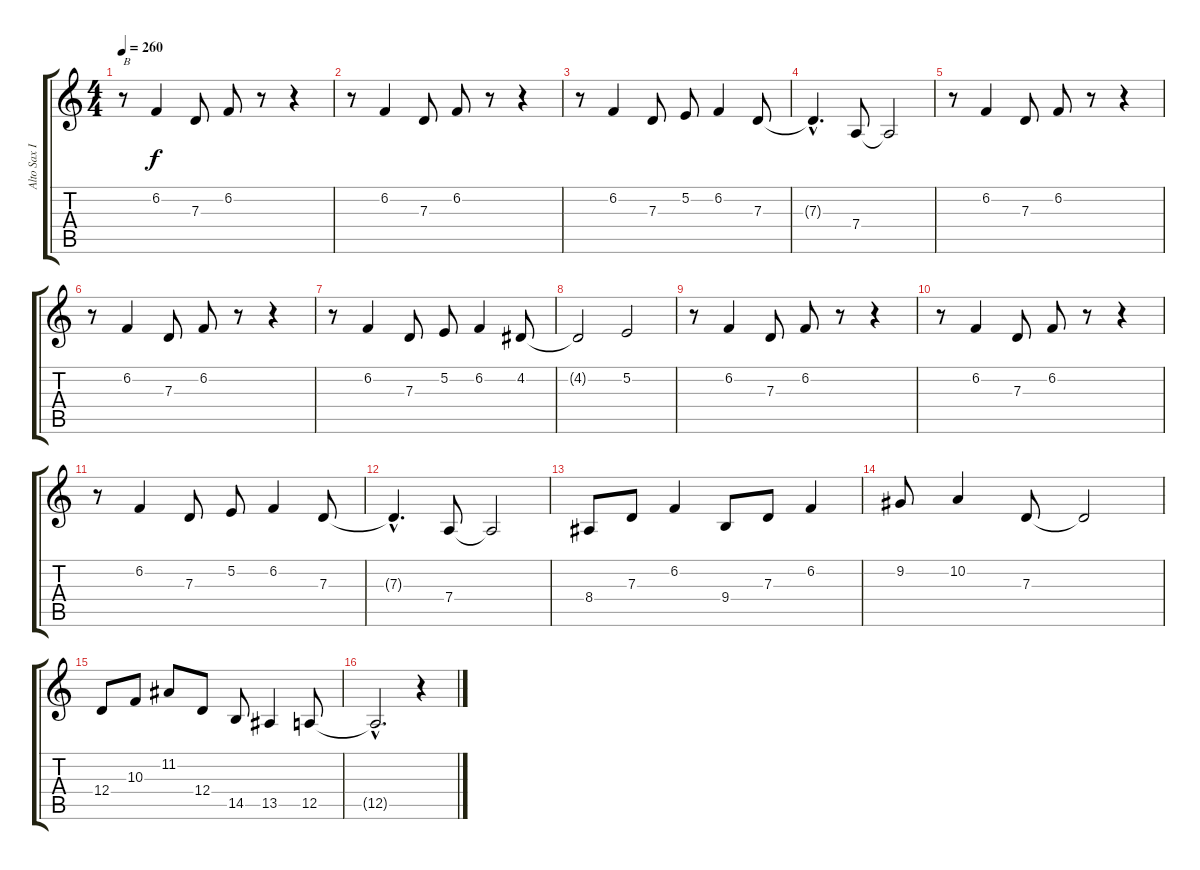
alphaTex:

\track ("Alto Sax II" "Alto Sax I") {instrument altosax}
\staff {score tabs}
\tuning (E4 B3 G3 D3 A2 E2) {hide}
\ts (4 4)
\tempo 260
\clef g2
\ks c
r.8{txt "B" dy f} 6.2.4 7.3.8 6.2.8 r.8 r.4 |
r.8 6.2.4 7.3.8 6.2.8 r.8 r.4 |
r.8 6.2.4 7.3.8 5.2.8 6.2.4 7.3.8 |
7.3{hac t}.4{d} 7.4.8 7.4{t}.2 |
r.8 6.2.4 7.3.8 6.2.8 r.8 r.4 |
r.8 6.2.4 7.3.8 6.2.8 r.8 r.4 |
r.8 6.2.4 7.3.8 5.2.8 6.2.4 4.2.8 |
4.2{t}.2 5.2.2 |
r.8 6.2.4 7.3.8 6.2.8 r.8 r.4 |
r.8 6.2.4 7.3.8 6.2.8 r.8 r.4 |
r.8 6.2.4 7.3.8 5.2.8 6.2.4 7.3.8 |
7.3{hac t}.4{d} 7.4.8 7.4{t}.2 |
8.4.8 7.3.8 6.2.4 9.4.8 7.3.8 6.2.4 |
9.2.8 10.2.4 7.3.8 7.3{t}.2 |
12.4.8 10.3.8 11.2.8 12.4.8 14.5.8 13.5.4 12.5.8 |
12.5{hac t}.2{d} r.4
